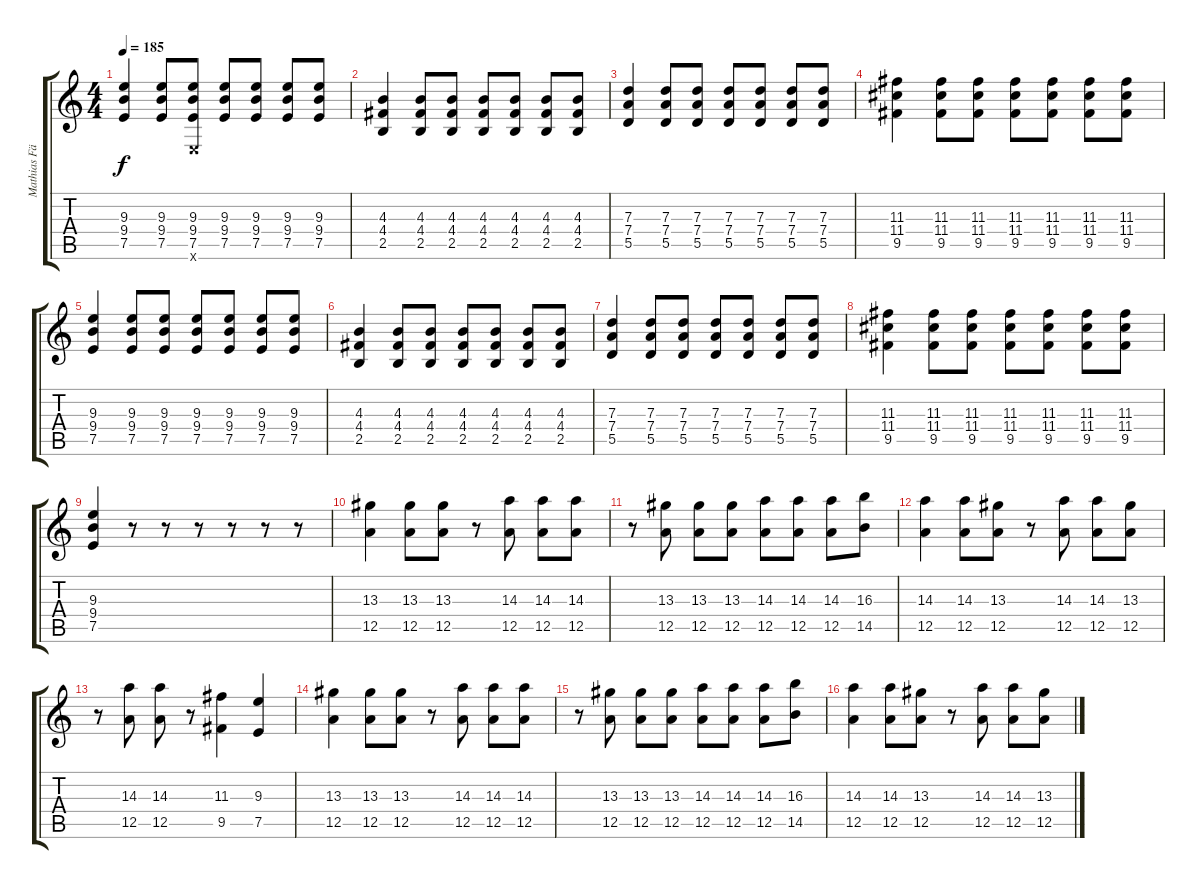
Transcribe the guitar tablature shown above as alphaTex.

\track ("Mathias Färm" "Mathias Fä") {instrument overdrivenguitar}
\staff {score tabs}
\tuning (E4 B3 G3 D3 A2 E2) {hide}
\ts (4 4)
\tempo 185
\clef g2
\ks c
(9.3 9.4 7.5).4{dy f} (9.3 9.4 7.5).8 (9.3 9.4 7.5 0.6{x}).8 (9.3 9.4 7.5).8 (9.3 9.4 7.5).8 (9.3 9.4 7.5).8 (9.3 9.4 7.5).8 |
(4.3 4.4 2.5).4 (4.3 4.4 2.5).8 (4.3 4.4 2.5).8 (4.3 4.4 2.5).8 (4.3 4.4 2.5).8 (4.3 4.4 2.5).8 (4.3 4.4 2.5).8 |
(7.3 7.4 5.5).4 (7.3 7.4 5.5).8 (7.3 7.4 5.5).8 (7.3 7.4 5.5).8 (7.3 7.4 5.5).8 (7.3 7.4 5.5).8 (7.3 7.4 5.5).8 |
(11.3 11.4 9.5).4 (11.3 11.4 9.5).8 (11.3 11.4 9.5).8 (11.3 11.4 9.5).8 (11.3 11.4 9.5).8 (11.3 11.4 9.5).8 (11.3 11.4 9.5).8 |
(9.3 9.4 7.5).4 (9.3 9.4 7.5).8 (9.3 9.4 7.5).8 (9.3 9.4 7.5).8 (9.3 9.4 7.5).8 (9.3 9.4 7.5).8 (9.3 9.4 7.5).8 |
(4.3 4.4 2.5).4 (4.3 4.4 2.5).8 (4.3 4.4 2.5).8 (4.3 4.4 2.5).8 (4.3 4.4 2.5).8 (4.3 4.4 2.5).8 (4.3 4.4 2.5).8 |
(7.3 7.4 5.5).4 (7.3 7.4 5.5).8 (7.3 7.4 5.5).8 (7.3 7.4 5.5).8 (7.3 7.4 5.5).8 (7.3 7.4 5.5).8 (7.3 7.4 5.5).8 |
(11.3 11.4 9.5).4 (11.3 11.4 9.5).8 (11.3 11.4 9.5).8 (11.3 11.4 9.5).8 (11.3 11.4 9.5).8 (11.3 11.4 9.5).8 (11.3 11.4 9.5).8 |
(9.3 9.4 7.5).4 r.8 r.8 r.8 r.8 r.8 r.8 |
(13.3 12.5).4 (13.3 12.5).8 (13.3 12.5).8 r.8 (14.3 12.5).8 (14.3 12.5).8 (14.3 12.5).8 |
r.8 (13.3 12.5).8 (13.3 12.5).8 (13.3 12.5).8 (14.3 12.5).8 (14.3 12.5).8 (14.3 12.5).8 (16.3 14.5).8 |
(14.3 12.5).4 (14.3 12.5).8 (13.3 12.5).8 r.8 (14.3 12.5).8 (14.3 12.5).8 (13.3 12.5).8 |
r.8 (14.3 12.5).8 (14.3 12.5).8 r.8 (11.3 9.5).4 (9.3 7.5).4 |
(13.3 12.5).4 (13.3 12.5).8 (13.3 12.5).8 r.8 (14.3 12.5).8 (14.3 12.5).8 (14.3 12.5).8 |
r.8 (13.3 12.5).8 (13.3 12.5).8 (13.3 12.5).8 (14.3 12.5).8 (14.3 12.5).8 (14.3 12.5).8 (16.3 14.5).8 |
(14.3 12.5).4 (14.3 12.5).8 (13.3 12.5).8 r.8 (14.3 12.5).8 (14.3 12.5).8 (13.3 12.5).8
